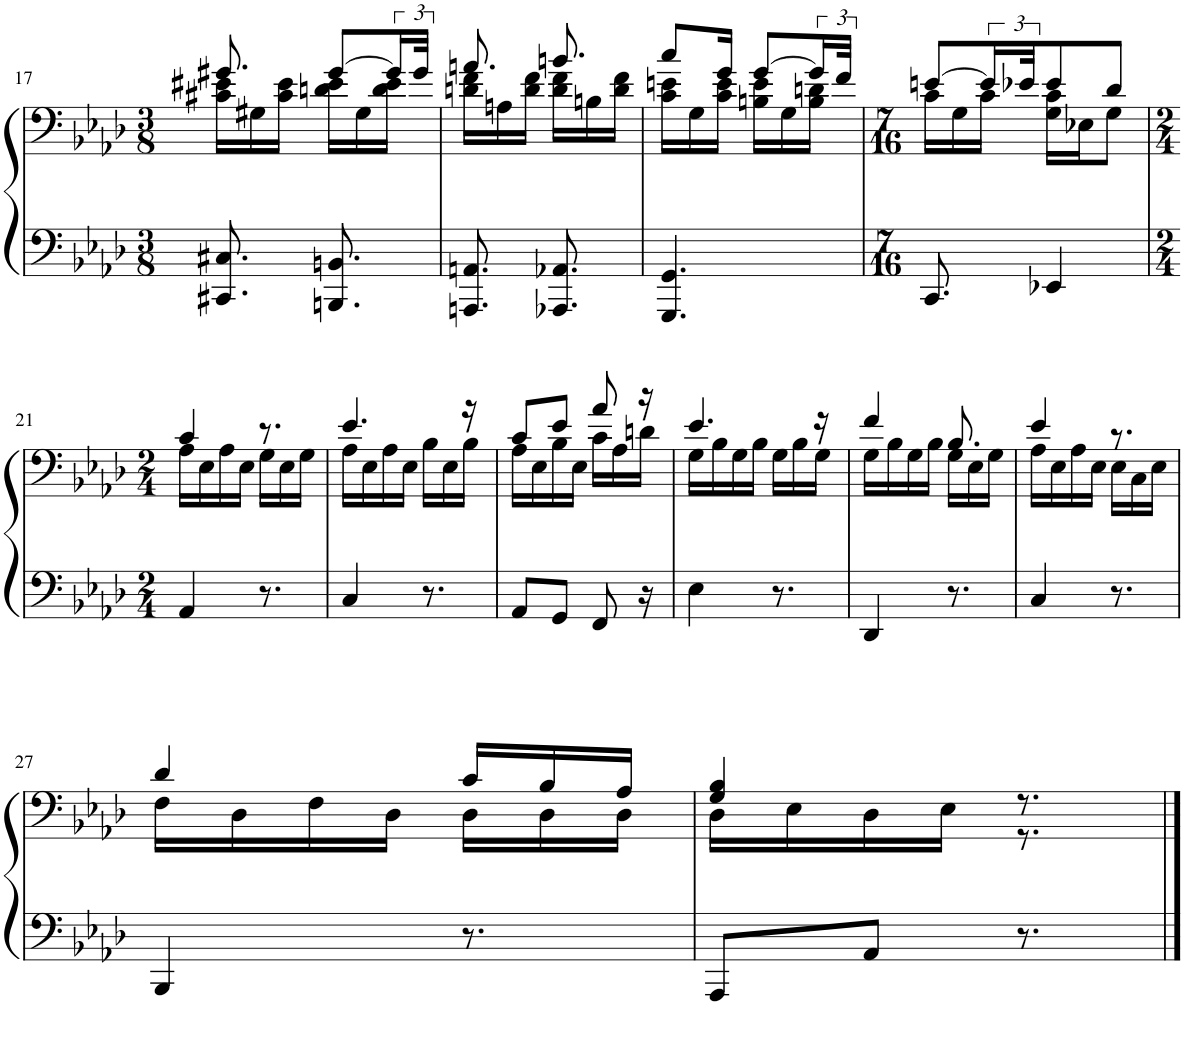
**kern	**kern
*part1	*part1
*staff2	*staff1
*I"Piano	*
*I'Pno	*
!!LO:PB:g=z
*clefF4	*clefF4
*k[b-e-a-d-]	*k[b-e-a-d-]
*M3/8	*M3/8
=17	=17
*	*^
8.CC#X/ 8.C#X/	8.g#X/	16c#X\ 16e#X\LL
.	.	16G#X\
.	.	16c#\ 16e#\JJ
8.BBBn/ 8.BBn/	[8g#/L	16dn\ 16e#\LL
.	.	16G#\
.	24g#/L]	16d\ 16e#\JJ
.	48g#/JJk	.
=18	=18	=18
8.AAAn/ 8.AAn/	8.an/	16dn\ 16f\LL
.	.	16An\
.	.	16d\ 16f\JJ
8.AAA-X/ 8.AA-X/	8.bn/	16d\ 16f\LL
.	.	16Bn\
.	.	16d\ 16f\JJ
=19	=19	=19
4.GGG/ 4.GG/	8cc/L	16c\ 16en\LL
.	.	16G\
.	16g/Jk	16c\ 16e\JJ
.	[8g/L	16Bn\ 16e\LL
.	.	16G\
.	24g/L]	16B\ 16dn\JJ
.	48f/JJk	.
=20	=20	=20
*M7/16	*M7/16	*
8.CC/	[8en/L	16c\LL
.	.	16G\
.	24e/L]	16c\JJ
.	48e-X/JK	.
4EE-X/	8e-/	16G\ 16c\LL
.	.	16E-X\J
.	8d-/J	8G\J
!!LO:LB:g=z	!!
=21	=21	=21
*M2/4	*M2/4	*
4AA-/	4c/	16A-\LL
.	.	16E-\
.	.	16A-\
.	.	16E-\JJ
8.r	8.r	16G\LL
.	.	16E-\
.	.	16G\JJ
=22	=22	=22
4C/	4.e-/	16A-\LL
.	.	16E-\
.	.	16A-\
.	.	16E-\JJ
8.r	.	16B-\LL
.	.	16E-\
.	16r	16B-\JJ
=23	=23	=23
8AA-/L	8c/L	16A-\LL
.	.	16E-\
8GG/J	8e-/J	16B-\
.	.	16E-\JJ
8FF/	8a-/	16c\LL
.	.	16A-\
16r	16r	16dn\JJ
=24	=24	=24
4E-\	4.e-/	16G\LL
.	.	16B-\
.	.	16G\
.	.	16B-\JJ
8.r	.	16G\LL
.	.	16B-\
.	16r	16G\JJ
=25	=25	=25
4DD-/	4f/	16G\LL
.	.	16B-\
.	.	16G\
.	.	16B-\JJ
8.r	8.B-/	16G\LL
.	.	16E-\
.	.	16G\JJ
=26	=26	=26
4C/	4e-/	16A-\LL
.	.	16E-\
.	.	16A-\
.	.	16E-\JJ
8.r	8.r	16E-\LL
.	.	16C\
.	.	16E-\JJ
!!LO:LB:g=z	!!
=27	=27	=27
4BBB-/	4d-/	16F\LL
.	.	16D-\
.	.	16F\
.	.	16D-\JJ
8.r	16c/LL	16D-\LL
.	16B-/	16D-\
.	16A-/JJ	16D-\JJ
=28	=28	=28
8AAA-/L	4G/ 4B-/	16D-\LL
.	.	16E-\
8AA-/J	.	16D-\
.	.	16E-\JJ
8.r	8.r	8.r
*	*v	*v
==	==
*-	*-
